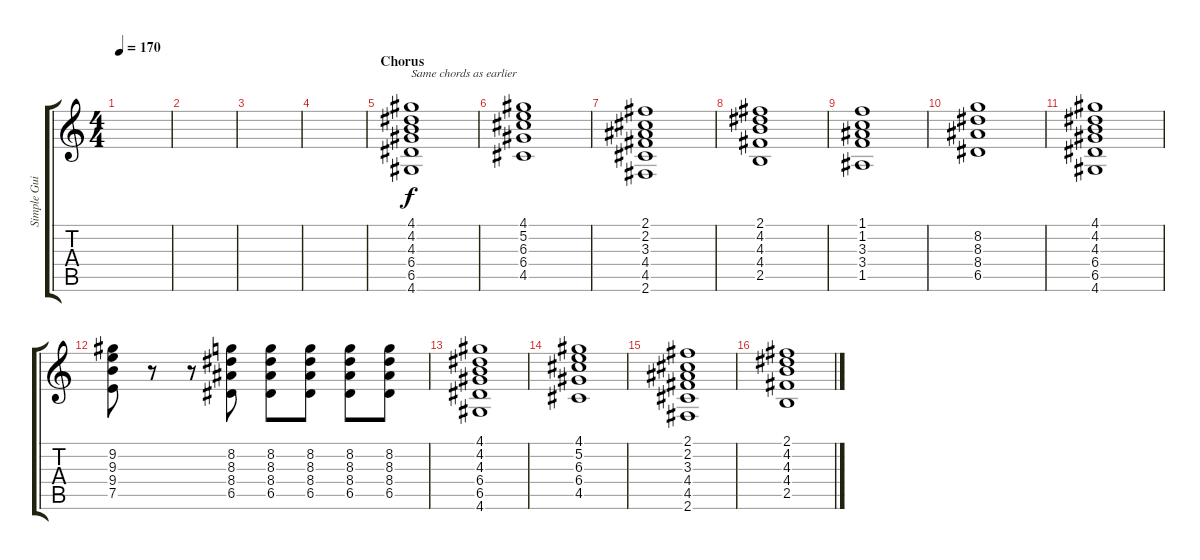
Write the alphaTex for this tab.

\track ("Simple Guitar (Chords)" "Simple Gui") {instrument electricguitarclean}
\staff {score tabs}
\tuning (E4 B3 G3 D3 A2 E2) {hide}
\ts (4 4)
\tempo 170
\clef g2
\ks c
|
|
|
|
\section ("" "Chorus")
(4.1 4.2 4.3 6.4 6.5 4.6).1{txt "Same chords as earlier"} |
(4.1 5.2 6.3 6.4 4.5).1 |
(2.1 2.2 3.3 4.4 4.5 2.6).1 |
(2.1 4.2 4.3 4.4 2.5).1 |
(1.1 1.2 3.3 3.4 1.5).1 |
(8.2 8.3 8.4 6.5).1 |
(4.1 4.2 4.3 6.4 6.5 4.6).1 |
(9.2 9.3 9.4 7.5).8 r.8 r.8 (8.2 8.3 8.4 6.5).8 (8.2 8.3 8.4 6.5).8 (8.2 8.3 8.4 6.5).8 (8.2 8.3 8.4 6.5).8 (8.2 8.3 8.4 6.5).8 |
(4.1 4.2 4.3 6.4 6.5 4.6).1 |
(4.1 5.2 6.3 6.4 4.5).1 |
(2.1 2.2 3.3 4.4 4.5 2.6).1 |
(2.1 4.2 4.3 4.4 2.5).1
